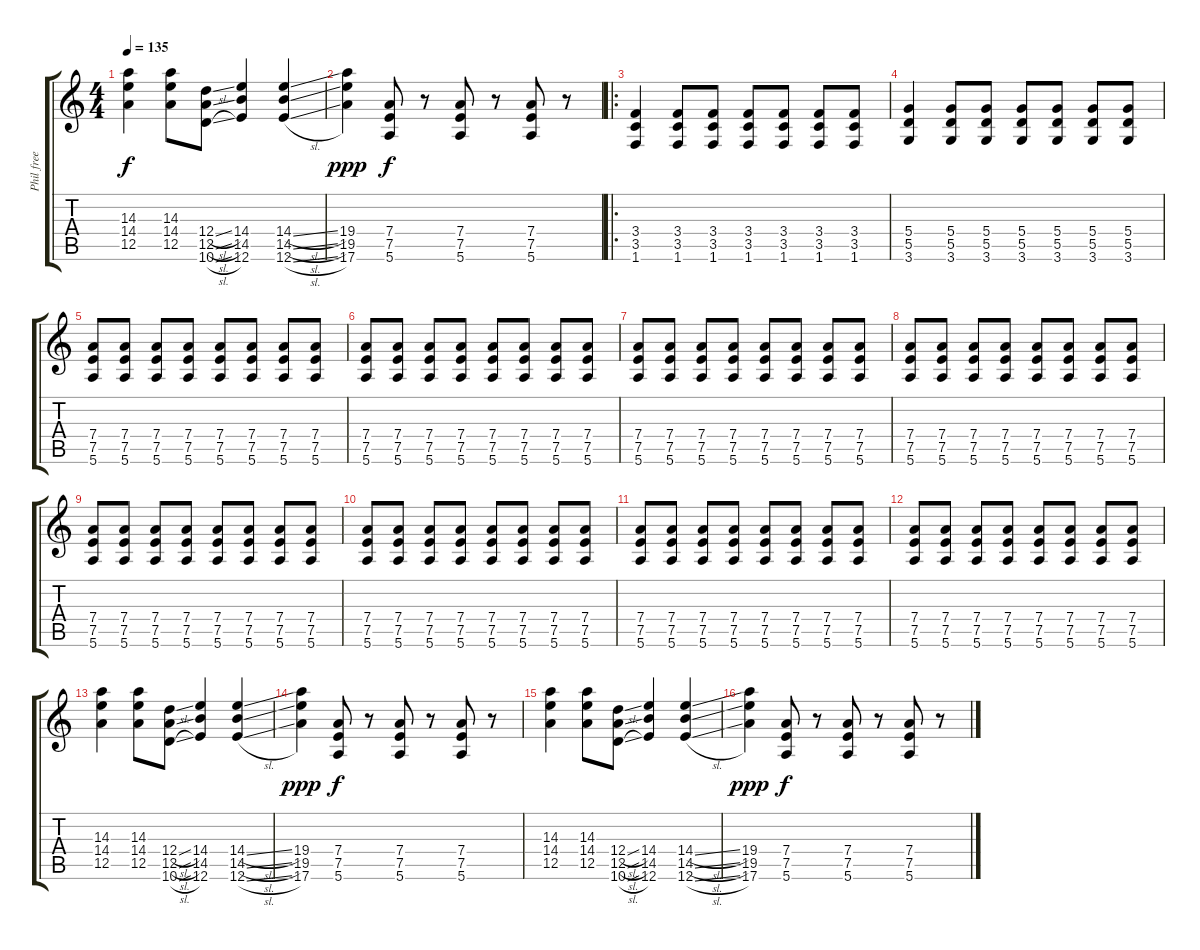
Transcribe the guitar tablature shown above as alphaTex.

\track ("Phil free" "Phil free") {instrument distortionguitar}
\staff {score tabs}
\tuning (E4 B3 G3 D3 A2 E2) {hide}
\ts (4 4)
\tempo 135
\clef g2
\ks c
(14.3 14.4 12.5).4{dy f} (14.3 14.4 12.5).8 (12.4{sl} 12.5{sl} 10.6{sl}).8 (14.4 14.5 12.6).4 (14.4{sl} 14.5{sl} 12.6{sl}).4 |
(19.4 19.5 17.6).4{dy ppp} (7.4 7.5 5.6).8{dy f} r.8 (7.4 7.5 5.6).8 r.8 (7.4 7.5 5.6).8 r.8 |
\ro
(3.4 3.5 1.6).4 (3.4 3.5 1.6).8 (3.4 3.5 1.6).8 (3.4 3.5 1.6).8 (3.4 3.5 1.6).8 (3.4 3.5 1.6).8 (3.4 3.5 1.6).8 |
(5.4 5.5 3.6).4 (5.4 5.5 3.6).8 (5.4 5.5 3.6).8 (5.4 5.5 3.6).8 (5.4 5.5 3.6).8 (5.4 5.5 3.6).8 (5.4 5.5 3.6).8 |
(7.4 7.5 5.6).8 (7.4 7.5 5.6).8 (7.4 7.5 5.6).8 (7.4 7.5 5.6).8 (7.4 7.5 5.6).8 (7.4 7.5 5.6).8 (7.4 7.5 5.6).8 (7.4 7.5 5.6).8 |
(7.4 7.5 5.6).8 (7.4 7.5 5.6).8 (7.4 7.5 5.6).8 (7.4 7.5 5.6).8 (7.4 7.5 5.6).8 (7.4 7.5 5.6).8 (7.4 7.5 5.6).8 (7.4 7.5 5.6).8 |
(7.4 7.5 5.6).8 (7.4 7.5 5.6).8 (7.4 7.5 5.6).8 (7.4 7.5 5.6).8 (7.4 7.5 5.6).8 (7.4 7.5 5.6).8 (7.4 7.5 5.6).8 (7.4 7.5 5.6).8 |
(7.4 7.5 5.6).8 (7.4 7.5 5.6).8 (7.4 7.5 5.6).8 (7.4 7.5 5.6).8 (7.4 7.5 5.6).8 (7.4 7.5 5.6).8 (7.4 7.5 5.6).8 (7.4 7.5 5.6).8 |
(7.4 7.5 5.6).8 (7.4 7.5 5.6).8 (7.4 7.5 5.6).8 (7.4 7.5 5.6).8 (7.4 7.5 5.6).8 (7.4 7.5 5.6).8 (7.4 7.5 5.6).8 (7.4 7.5 5.6).8 |
(7.4 7.5 5.6).8 (7.4 7.5 5.6).8 (7.4 7.5 5.6).8 (7.4 7.5 5.6).8 (7.4 7.5 5.6).8 (7.4 7.5 5.6).8 (7.4 7.5 5.6).8 (7.4 7.5 5.6).8 |
(7.4 7.5 5.6).8 (7.4 7.5 5.6).8 (7.4 7.5 5.6).8 (7.4 7.5 5.6).8 (7.4 7.5 5.6).8 (7.4 7.5 5.6).8 (7.4 7.5 5.6).8 (7.4 7.5 5.6).8 |
(7.4 7.5 5.6).8 (7.4 7.5 5.6).8 (7.4 7.5 5.6).8 (7.4 7.5 5.6).8 (7.4 7.5 5.6).8 (7.4 7.5 5.6).8 (7.4 7.5 5.6).8 (7.4 7.5 5.6).8 |
(14.3 14.4 12.5).4 (14.3 14.4 12.5).8 (12.4{sl} 12.5{sl} 10.6{sl}).8 (14.4 14.5 12.6).4 (14.4{sl} 14.5{sl} 12.6{sl}).4 |
(19.4 19.5 17.6).4{dy ppp} (7.4 7.5 5.6).8{dy f} r.8 (7.4 7.5 5.6).8 r.8 (7.4 7.5 5.6).8 r.8 |
(14.3 14.4 12.5).4 (14.3 14.4 12.5).8 (12.4{sl} 12.5{sl} 10.6{sl}).8 (14.4 14.5 12.6).4 (14.4{sl} 14.5{sl} 12.6{sl}).4 |
(19.4 19.5 17.6).4{dy ppp} (7.4 7.5 5.6).8{dy f} r.8 (7.4 7.5 5.6).8 r.8 (7.4 7.5 5.6).8 r.8
